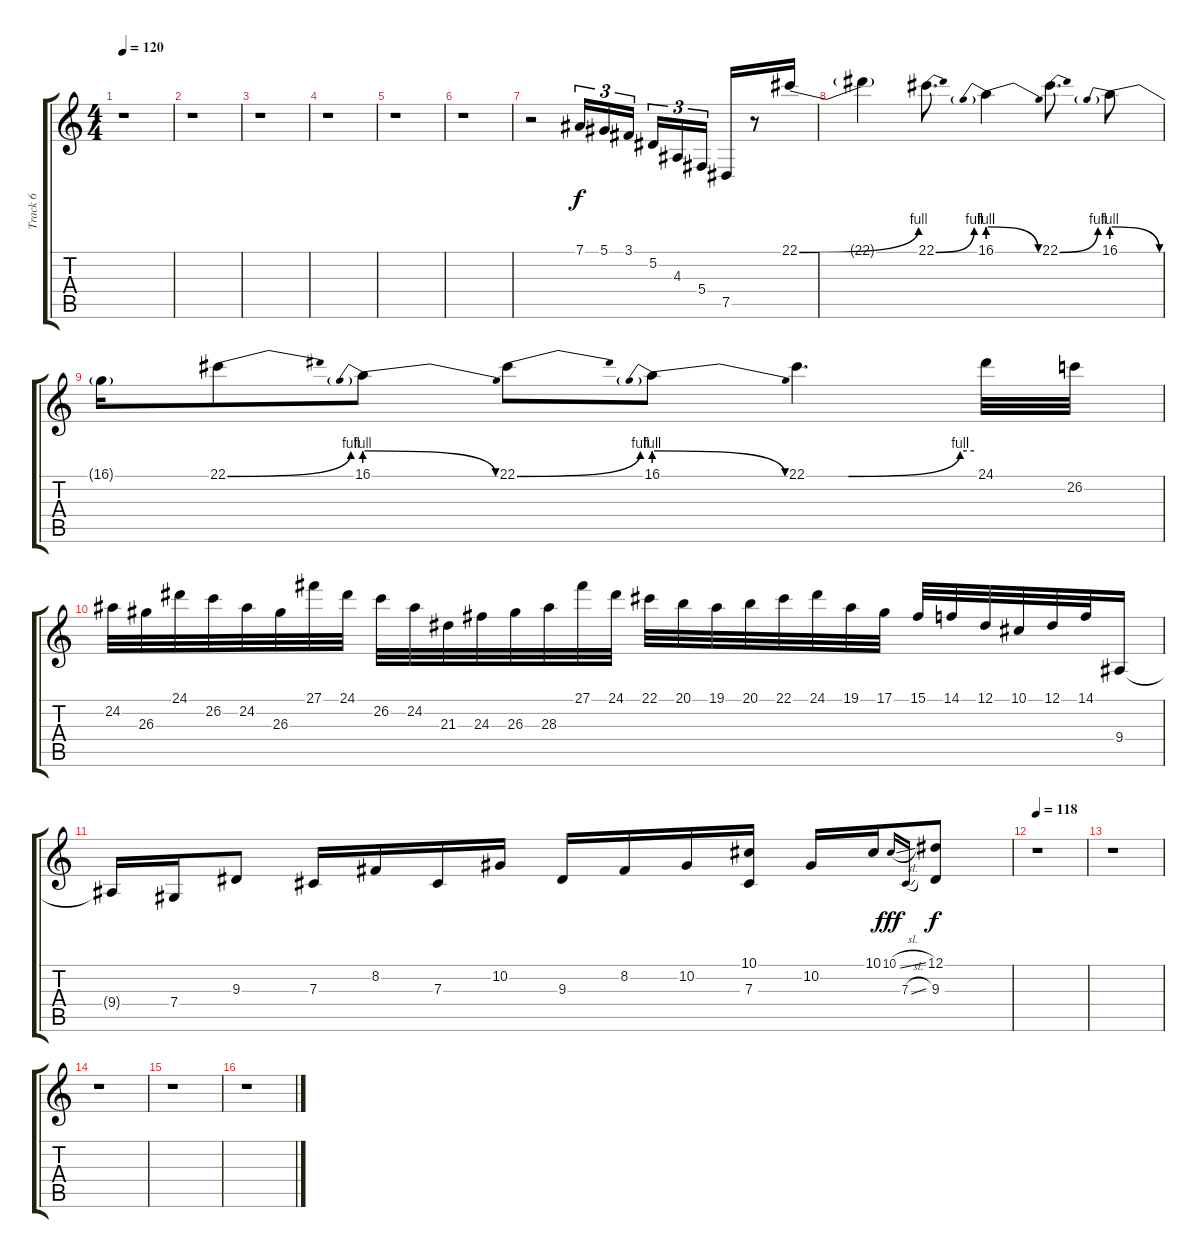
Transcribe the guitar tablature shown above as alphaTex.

\track ("Track 6" "Track 6") {instrument lead1square}
\staff {score tabs}
\tuning (Eb4 Bb3 Gb3 Db3 Ab2 Eb2) {hide}
\ts (4 4)
\tempo 120
\clef g2
\ks c
r.1{dy f} |
r.1 |
r.1 |
r.1 |
r.1 |
r.1 |
r.2 7.1.16{tu (3 2)} 5.1.16{tu (3 2)} 3.1.16{tu (3 2) beam splitsecondary} 5.2.16{tu (3 2)} 4.3.16{tu (3 2)} 5.4.16{tu (3 2)} 7.5.16 r.8 22.1{be (bend 0 0 60 4)}.16 |
22.1{t}.4 22.1{be (bend 0 0 60 4)}.8{d} 16.1{be (prebendrelease 0 4 60 0)}.4 22.1{be (bend 0 0 60 4)}.8{d} 16.1{be (prebendrelease 0 4 60 0)}.8 |
16.1{t}.16 22.1{be (bend 0 0 60 4)}.8 16.1{be (prebendrelease 0 4 60 0)}.8 22.1{be (bend 0 0 60 4)}.8 16.1{be (prebendrelease 0 4 60 0)}.8 22.1{be (custom 0 0 15 0 55 4 60 4)}.4{d} 24.1.32 26.2.32 |
24.2.32 26.3.32 24.1.32 26.2.32 24.2.32 26.3.32 27.1.32 24.1.32 26.2.32 24.2.32 21.3.32 24.3.32 26.3.32 28.3.32 27.1.32 24.1.32 22.1.32 20.1.32 19.1.32 20.1.32 22.1.32 24.1.32 19.1.32 17.1.32 15.1.32 14.1.32 12.1.32 10.1.32 12.1.32 14.1.32 9.4.16 |
9.4{t}.16 7.4.16 9.3.8 7.3.16 8.2.16 7.3.16 10.2.16 9.3.16 8.2.16 10.2.16 (10.1 7.3).16 10.2.16 10.1.16 10.1{sl}.16{gr onbeat dy fff} 7.3{sl}.16{gr onbeat} (12.1 9.3).8{dy f} |
\tempo 118
r.1 |
r.1 |
r.1 |
r.1 |
r.1
